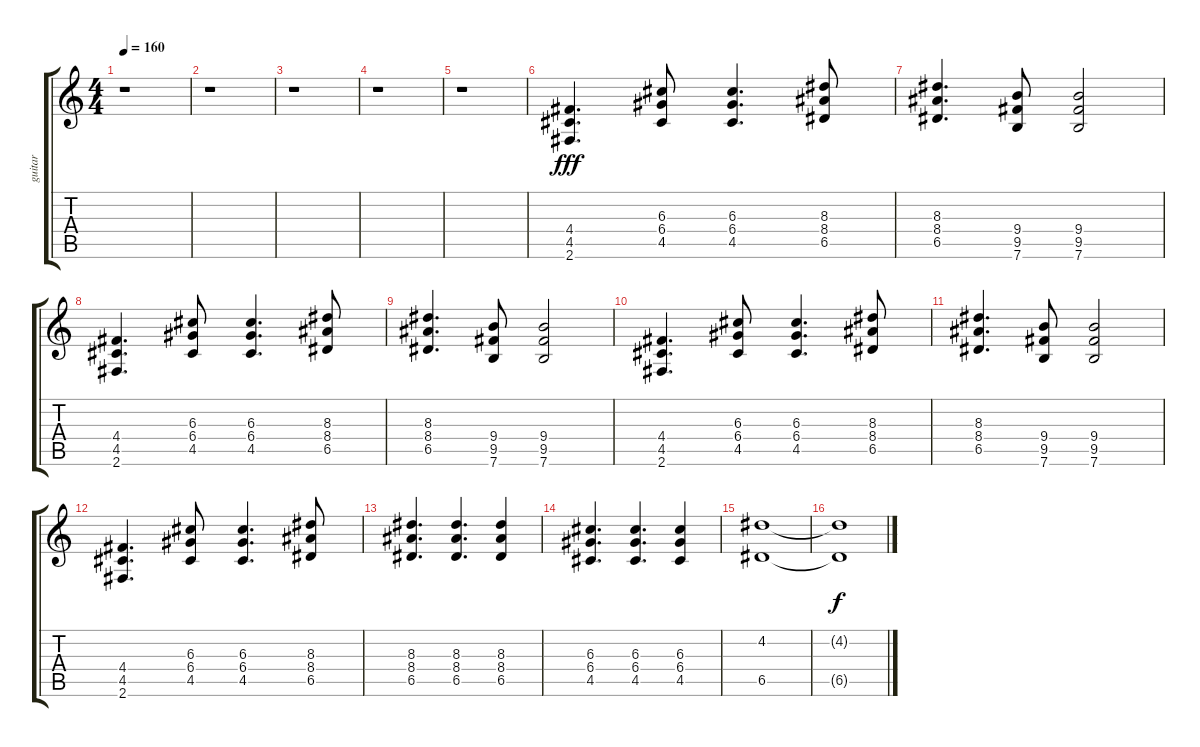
\track ("guitar" "guitar") {instrument distortionguitar}
\staff {score tabs}
\tuning (E4 B3 G3 D3 A2 E2) {hide}
\ts (4 4)
\tempo 160
\clef g2
\ks c
r.1{dy f} |
r.1 |
r.1 |
r.1 |
r.1 |
(4.4 4.5 2.6).4{d dy fff} (6.3 6.4 4.5).8 (6.3 6.4 4.5).4{d} (8.3 8.4 6.5).8 |
(8.3 8.4 6.5).4{d} (9.4 9.5 7.6).8 (9.4 9.5 7.6).2 |
(4.4 4.5 2.6).4{d} (6.3 6.4 4.5).8 (6.3 6.4 4.5).4{d} (8.3 8.4 6.5).8 |
(8.3 8.4 6.5).4{d} (9.4 9.5 7.6).8 (9.4 9.5 7.6).2 |
(4.4 4.5 2.6).4{d} (6.3 6.4 4.5).8 (6.3 6.4 4.5).4{d} (8.3 8.4 6.5).8 |
(8.3 8.4 6.5).4{d} (9.4 9.5 7.6).8 (9.4 9.5 7.6).2 |
(4.4 4.5 2.6).4{d} (6.3 6.4 4.5).8 (6.3 6.4 4.5).4{d} (8.3 8.4 6.5).8 |
(8.3 8.4 6.5).4{d} (8.3 8.4 6.5).4{d} (8.3 8.4 6.5).4 |
(6.3 6.4 4.5).4{d} (6.3 6.4 4.5).4{d} (6.3 6.4 4.5).4 |
(4.2 6.5).1 |
(4.2{t} 6.5{t}).1{dy f}
